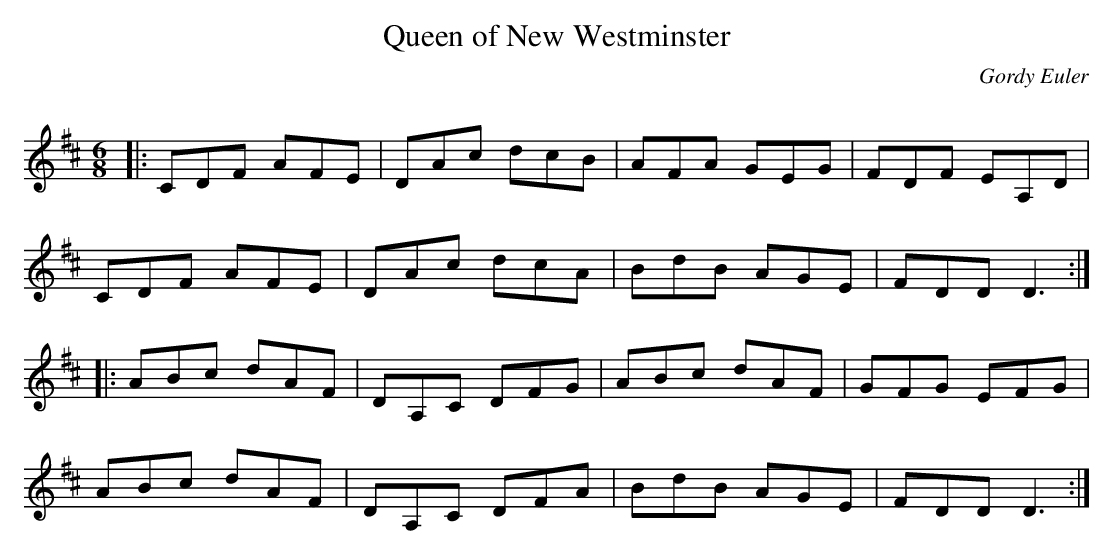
X:1
T: Queen of New Westminster
C:Gordy Euler
Q: 180
K:D
M:6/8
L:1/16
|:C2D2F2 A2F2E2|D2A2c2 d2c2B2|A2F2A2 G2E2G2|F2D2F2 E2A,2D2|
C2D2F2 A2F2E2|D2A2c2 d2c2A2|B2d2B2 A2G2E2|F2D2D2 D6:|
|:A2B2c2 d2A2F2|D2A,2C2 D2F2G2|A2B2c2 d2A2F2|G2F2G2 E2F2G2|
A2B2c2 d2A2F2|D2A,2C2 D2F2A2|B2d2B2 A2G2E2|F2D2D2 D6:|
